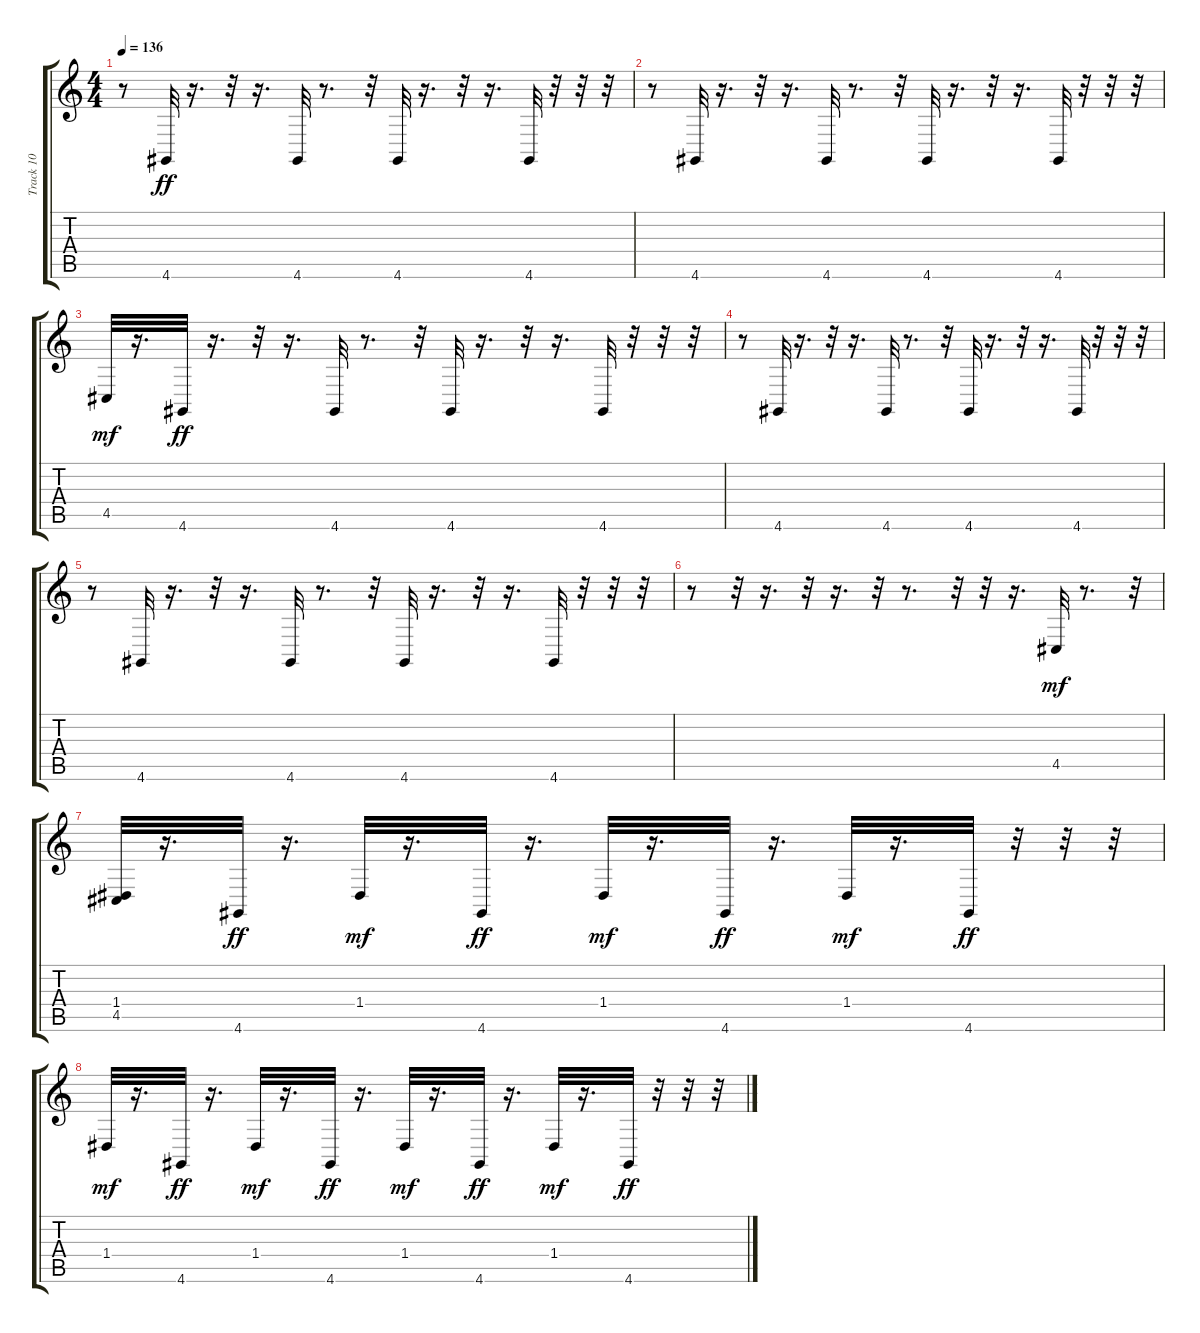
\track ("Track 10" "Track 10") {instrument synthdrum}
\staff {score tabs}
\tuning (E4 B3 G3 D3 A2 E2) {hide}
\ts (4 4)
\tempo 136
\clef g2
\ks c
r.8{dy ff} 4.6.32 r.16{d} r.32 r.16{d} 4.6.32 r.8{d} r.32 4.6.32 r.16{d} r.32 r.16{d} 4.6.32 r.32 r.32 r.32 |
r.8 4.6.32 r.16{d} r.32 r.16{d} 4.6.32 r.8{d} r.32 4.6.32 r.16{d} r.32 r.16{d} 4.6.32 r.32 r.32 r.32 |
4.5.32{dy mf} r.16{d} 4.6.32{dy ff} r.16{d} r.32 r.16{d} 4.6.32 r.8{d} r.32 4.6.32 r.16{d} r.32 r.16{d} 4.6.32 r.32 r.32 r.32 |
r.8 4.6.32 r.16{d} r.32 r.16{d} 4.6.32 r.8{d} r.32 4.6.32 r.16{d} r.32 r.16{d} 4.6.32 r.32 r.32 r.32 |
r.8 4.6.32 r.16{d} r.32 r.16{d} 4.6.32 r.8{d} r.32 4.6.32 r.16{d} r.32 r.16{d} 4.6.32 r.32 r.32 r.32 |
r.8 r.32 r.16{d} r.32 r.16{d} r.32 r.8{d} r.32 r.32 r.16{d} 4.5.32{dy mf} r.8{d} r.32 |
(1.4 4.5).32 r.16{d} 4.6.32{dy ff} r.16{d} 1.4.32{dy mf} r.16{d} 4.6.32{dy ff} r.16{d} 1.4.32{dy mf} r.16{d} 4.6.32{dy ff} r.16{d} 1.4.32{dy mf} r.16{d} 4.6.32{dy ff} r.32 r.32 r.32 |
1.4.32{dy mf} r.16{d} 4.6.32{dy ff} r.16{d} 1.4.32{dy mf} r.16{d} 4.6.32{dy ff} r.16{d} 1.4.32{dy mf} r.16{d} 4.6.32{dy ff} r.16{d} 1.4.32{dy mf} r.16{d} 4.6.32{dy ff} r.32 r.32 r.32
